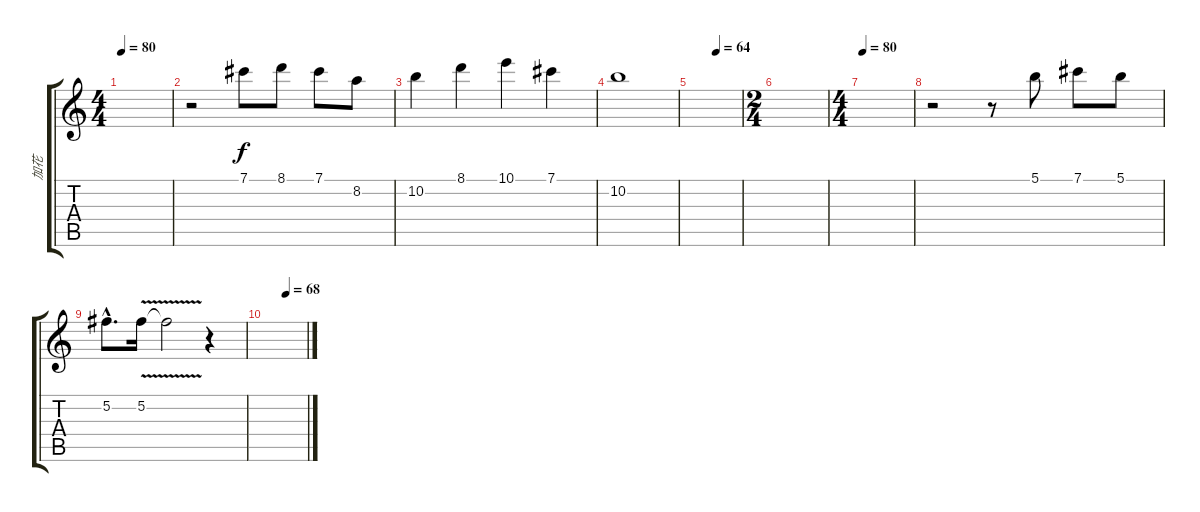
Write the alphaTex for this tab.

\track ("加花" "加花") {instrument electricguitarjazz}
\staff {score tabs}
\tuning (Gb4 Db4 A3 E3 B2 Gb2) {hide}
\ts (4 4)
\tempo 80
\clef g2
\ks c
|
r.2 7.1.8 8.1.8 7.1.8 8.2.8 |
10.2.4 8.1.4 10.1.4 7.1.4 |
10.2.1 |
\tempo (64 0.5)
|
\ts (2 4)
|
\ts (4 4)
\tempo 80
|
r.2 r.8 5.1.8 7.1.8 5.1.8 |
5.2{hac}.8{d} 5.2{v}.16 5.2{t}.2 r.4 |
\tempo (68 0.5)
